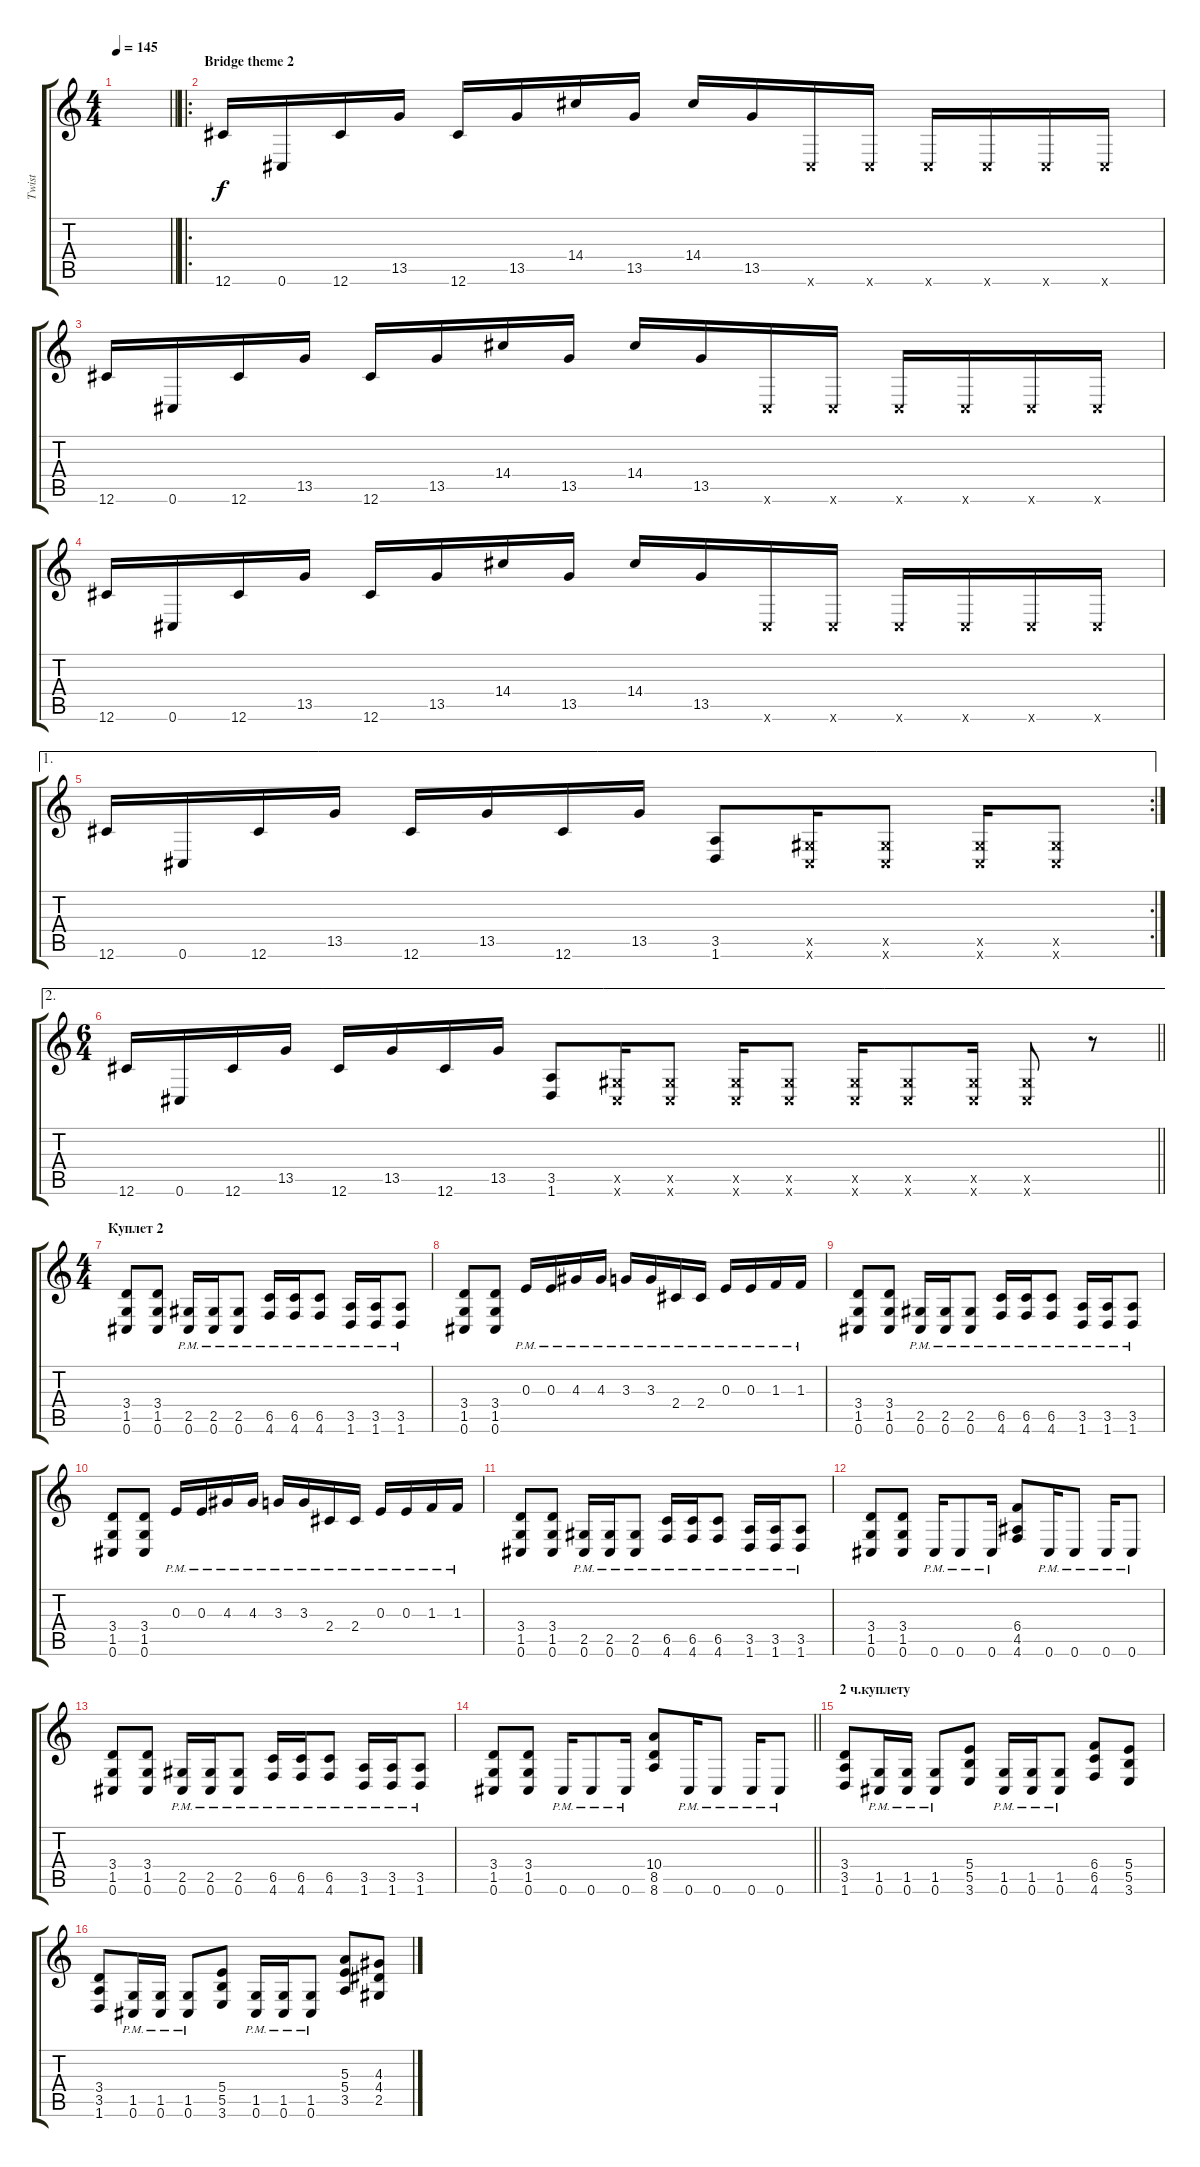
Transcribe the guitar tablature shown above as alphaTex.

\track ("Twist" "Twist") {instrument distortionguitar}
\staff {score tabs}
\tuning (Db4 Ab3 E3 B2 Gb2 Db2) {hide}
\ts (4 4)
\tempo 145
\clef g2
\barLineRight lightlight
\ks c
|
\ro
\section ("" "Bridge theme 2")
12.6.16 0.6.16 12.6.16 13.5.16 12.6.16 13.5.16 14.4.16 13.5.16 14.4.16 13.5.16 0.6{x}.16 0.6{x}.16 0.6{x}.16 0.6{x}.16 0.6{x}.16 0.6{x}.16 |
12.6.16 0.6.16 12.6.16 13.5.16 12.6.16 13.5.16 14.4.16 13.5.16 14.4.16 13.5.16 0.6{x}.16 0.6{x}.16 0.6{x}.16 0.6{x}.16 0.6{x}.16 0.6{x}.16 |
12.6.16 0.6.16 12.6.16 13.5.16 12.6.16 13.5.16 14.4.16 13.5.16 14.4.16 13.5.16 0.6{x}.16 0.6{x}.16 0.6{x}.16 0.6{x}.16 0.6{x}.16 0.6{x}.16 |
\ae 1
\rc 2
12.6.16 0.6.16 12.6.16 13.5.16 12.6.16 13.5.16 12.6.16 13.5.16 (3.5 1.6).8 (2.5{x} 0.6{x}).16 (2.5{x} 0.6{x}).8 (2.5{x} 0.6{x}).16 (2.5{x} 0.6{x}).8 |
\ae 2
\ts (6 4)
\barLineRight lightlight
12.6.16 0.6.16 12.6.16 13.5.16 12.6.16 13.5.16 12.6.16 13.5.16 (3.5 1.6).8 (2.5{x} 0.6{x}).16 (2.5{x} 0.6{x}).8 (2.5{x} 0.6{x}).16 (2.5{x} 0.6{x}).8 (2.5{x} 0.6{x}).16 (2.5{x} 0.6{x}).8 (2.5{x} 0.6{x}).16 (2.5{x} 0.6{x}).8 r.8 |
\ts (4 4)
\section ("" "Куплет 2")
(3.4 1.5 0.6).8 (3.4 1.5 0.6).8 (2.5{pm} 0.6{pm}).16 (2.5{pm} 0.6{pm}).16 (2.5{pm} 0.6{pm}).8 (6.5{pm} 4.6{pm}).16 (6.5{pm} 4.6{pm}).16 (6.5{pm} 4.6{pm}).8 (3.5{pm} 1.6{pm}).16 (3.5{pm} 1.6{pm}).16 (3.5{pm} 1.6{pm}).8 |
(3.4 1.5 0.6).8 (3.4 1.5 0.6).8 0.3{pm}.16 0.3{pm}.16 4.3{pm}.16 4.3{pm}.16 3.3{pm}.16 3.3{pm}.16 2.4{pm}.16 2.4{pm}.16 0.3{pm}.16 0.3{pm}.16 1.3{pm}.16 1.3{pm}.16 |
(3.4 1.5 0.6).8 (3.4 1.5 0.6).8 (2.5{pm} 0.6{pm}).16 (2.5{pm} 0.6{pm}).16 (2.5{pm} 0.6{pm}).8 (6.5{pm} 4.6{pm}).16 (6.5{pm} 4.6{pm}).16 (6.5{pm} 4.6{pm}).8 (3.5{pm} 1.6{pm}).16 (3.5{pm} 1.6{pm}).16 (3.5{pm} 1.6{pm}).8 |
(3.4 1.5 0.6).8 (3.4 1.5 0.6).8 0.3{pm}.16 0.3{pm}.16 4.3{pm}.16 4.3{pm}.16 3.3{pm}.16 3.3{pm}.16 2.4{pm}.16 2.4{pm}.16 0.3{pm}.16 0.3{pm}.16 1.3{pm}.16 1.3{pm}.16 |
(3.4 1.5 0.6).8 (3.4 1.5 0.6).8 (2.5{pm} 0.6{pm}).16 (2.5{pm} 0.6{pm}).16 (2.5{pm} 0.6{pm}).8 (6.5{pm} 4.6{pm}).16 (6.5{pm} 4.6{pm}).16 (6.5{pm} 4.6{pm}).8 (3.5{pm} 1.6{pm}).16 (3.5{pm} 1.6{pm}).16 (3.5{pm} 1.6{pm}).8 |
(3.4 1.5 0.6).8 (3.4 1.5 0.6).8 0.6{pm}.16 0.6{pm}.8 0.6{pm}.16 (6.4 4.5 4.6).8 0.6{pm}.16 0.6{pm}.8 0.6{pm}.16 0.6{pm}.8 |
(3.4 1.5 0.6).8 (3.4 1.5 0.6).8 (2.5{pm} 0.6{pm}).16 (2.5{pm} 0.6{pm}).16 (2.5{pm} 0.6{pm}).8 (6.5{pm} 4.6{pm}).16 (6.5{pm} 4.6{pm}).16 (6.5{pm} 4.6{pm}).8 (3.5{pm} 1.6{pm}).16 (3.5{pm} 1.6{pm}).16 (3.5{pm} 1.6{pm}).8 |
\barLineRight lightlight
(3.4 1.5 0.6).8 (3.4 1.5 0.6).8 0.6{pm}.16 0.6{pm}.8 0.6{pm}.16 (10.4 8.5 8.6).8 0.6{pm}.16 0.6{pm}.8 0.6{pm}.16 0.6{pm}.8 |
\section ("" "2 ч.куплету")
(3.4 3.5 1.6).8 (1.5{pm} 0.6{pm}).16 (1.5{pm} 0.6{pm}).16 (1.5{pm} 0.6{pm}).8 (5.4 5.5 3.6).8 (1.5{pm} 0.6{pm}).16 (1.5{pm} 0.6{pm}).16 (1.5{pm} 0.6{pm}).8 (6.4 6.5 4.6).8 (5.4 5.5 3.6).8 |
(3.4 3.5 1.6).8 (1.5{pm} 0.6{pm}).16 (1.5{pm} 0.6{pm}).16 (1.5{pm} 0.6{pm}).8 (5.4 5.5 3.6).8 (1.5{pm} 0.6{pm}).16 (1.5{pm} 0.6{pm}).16 (1.5{pm} 0.6{pm}).8 (5.3 5.4 3.5).8 (4.3 4.4 2.5).8
